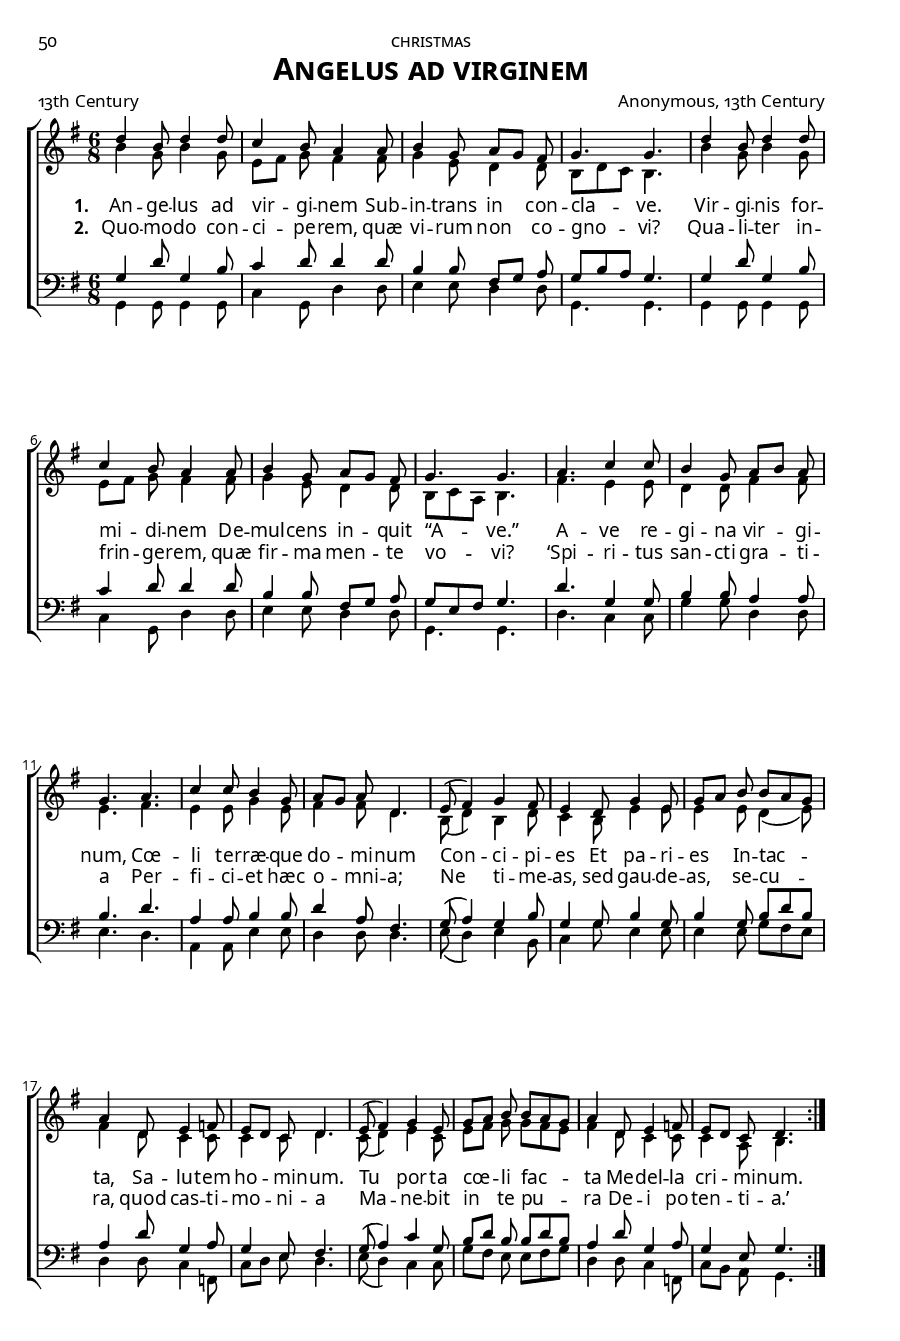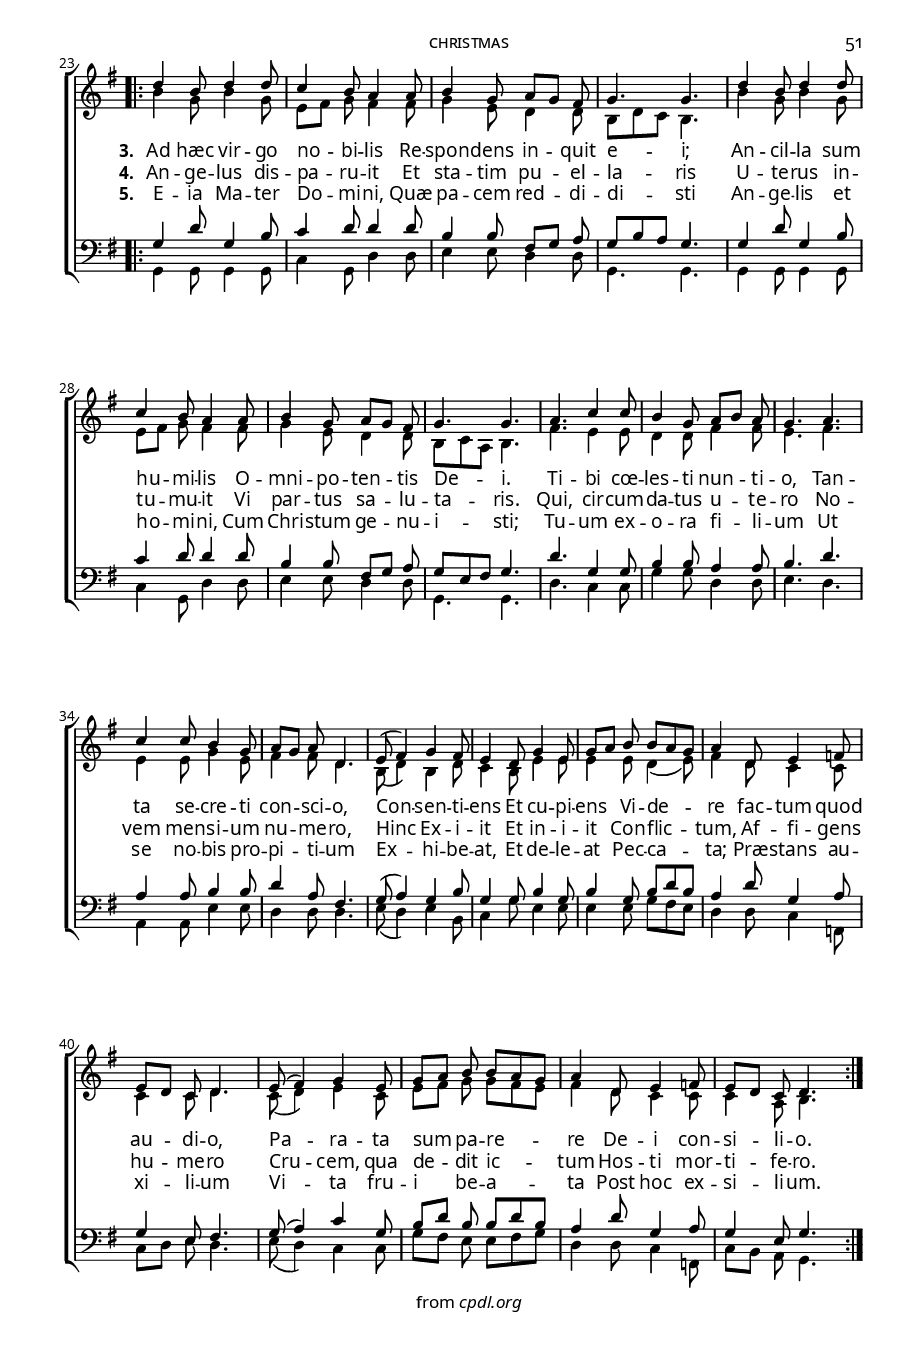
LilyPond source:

\version "2.14.2"
\include "util.ly"
\version "2.14.2"
#(set-global-staff-size 15) \paper{ #(define fonts (make-pango-font-tree "GoudyOlSt BT" "Garamond Premier Pro" "Garamond Premier Pro" (/ 15 20))) }
\header {
  title = \markup{\override #'(font-name . "Garamond Premier Pro Semibold"){ \abs-fontsize #15 \smallCapsOldStyle"Angelus ad virginem"}}
  poet = \markup\oldStyleNum"13th Century"
  composer = \markup\oldStyleNum"Anonymous, 13th Century"
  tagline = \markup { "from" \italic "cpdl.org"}
}
\paper {
  %print-all-headers = ##t
  paper-height = 9\in
  paper-width = 6\in
  indent = 0\in
  %system-system-spacing = #'((basic-distance . 10) (padding . 0))
  %system-system-spacing =
  %  #'((basic-distance . 0)
  %     (minimum-distance . 0)
  %     (padding . -0.35)
  %     (stretchability . 100))
  ragged-last-bottom = ##f
  ragged-bottom = ##f
  two-sided = ##t
  inner-margin = 0.5\in
  outer-margin = 0.25\in
  top-margin = 0.25\in
  bottom-margin = 0.25\in
  first-page-number = #050
  print-first-page-number = ##t
  headerLine = \markup{\override #'(font-name . "Garamond Premier Pro") \smallCapsOldStyle"christmas"}
  oddHeaderMarkup = \markup\fill-line{
     \override #'(font-name . "Garamond Premier Pro")\abs-fontsize #8.5
     \combine 
        \fill-line{"" \on-the-fly #print-page-number-check-first
        \oldStylePageNum""
        }
        \fill-line{\headerLine}
  }
  evenHeaderMarkup = \markup {
     \override #'(font-name . "Garamond Premier Pro")\abs-fontsize #8.5
     \combine
        \on-the-fly #print-page-number-check-first
        \oldStylePageNum""
        \fill-line{\headerLine}
  }
}
global = {
  \key g \major
  \time 6/8
  \autoBeamOff
  \override DynamicLineSpanner #'staff-padding = #0.0
  \override DynamicLineSpanner #'Y-extent = #'(-1 . 1)
}

sopMusic = \relative c'' {
  \repeat volta 2 {
    d4 b8 d4 d8 |
    c4 b8 a4 a8 |
    b4 g8 a[ g] fis |
    g4. g |
    d'4 b8 d4 d8 |
    
    c4 b8 a4 a8 |
    b4 g8 a[ g] fis |
    g4. g |
    a c4 c8 |
    b4 g8 a[ b] a |
    g4. a |
    
    %page2
    c4 c8 b4 g8 |
    a[ g] a d,4. |
    e8( fis4) g fis8 |
    e4 d8 g4 e8 |
    g[ a] b b[ a g] |
    a4 d,8 e4 f8 |
    
    e[ d] c d4. |
    e8( fis4) g e8 |
    g[ a] b b[ a g] |
    a4 d,8 e4 f8 |
    e[ d] c d4. \break
  }
}
sopWords = \lyricmode {
  
}

altoMusic = \relative c'' {
  b4 g8 b4 g8 |
  e8[ fis] g8 fis4 fis8 |
  g4 e8 d4 d8 |
  b[ d c] b4. |
  
  b'4 g8 b4 g8 |
  e8[ fis] g8 fis4 fis8 |
  g4 e8 d4 d8 |
  b[ c a] b4. |
  
  fis'4. e4 e8 |
  d4 d8 fis4 fis8 |
  e4. fis |
  e4 e8 g4 e8 |
  fis4 fis8 d4. |
  
  b8( d4) b4 d8 |
  c4 b8 e4 e8 |
  e4 e8 d4( e8) |
  fis4 d8 c4 c8 |
  c4 c8 d4. |
  
  c8( d4) e4 c8 |
  e8[ fis] g g[ fis e] |
  fis4 d8 c4 c8 |
  c4 a8 b4.
}
altoWords = \lyricmode {
  \dropLyricsIX
  \set stanza = #"1. "
  An -- ge -- lus ad vir -- gi -- nem
      Sub -- in -- trans in con -- cla -- ve.
  Vir -- gi -- nis for -- mi -- di -- nem
      De -- mul -- cens in -- quit “A -- ve.”
  A -- ve re -- gi -- na vir -- gi -- num,
  Cœ -- li ter -- ræ -- que do -- mi -- num
      Con -- ci -- pi -- es
      Et pa -- ri -- es
      In -- tac -- ta,
      Sa -- lu -- tem ho -- mi -- num.
      Tu por -- ta cœ -- li fac -- ta
      Me -- del -- la cri -- mi -- num.
      
  \set stanza = #"3. "
  Ad hæc vir -- go no -- bi -- lis
      Re -- spon -- dens in -- quit e -- i;
  An -- cil -- la sum hu -- mi -- lis
      O -- mni -- po -- ten -- tis De -- i.
  Ti -- bi cœ -- les -- ti nun -- ti -- o,
  Tan -- ta se -- cre -- ti con -- sci -- o,
      Con -- sen -- ti -- ens
      Et cu -- pi -- ens
      Vi -- de -- re
      fac -- tum quod au -- di -- o,
      Pa -- ra -- ta sum pa -- re -- re
      De -- i con -- si -- li -- o.
}
altoWordsII = \lyricmode {
  \dropLyricsIX
%\markup\italic
  \set stanza = #"2. "
  Quo -- mo -- do con -- ci -- pe -- rem,
      quæ vi -- rum non co -- gno -- vi?
  Qua -- li -- ter in -- frin -- ge -- rem,
      quæ fir -- ma men -- te vo -- vi?
  ‘Spi -- ri -- tus san -- cti gra -- ti -- a
  Per -- fi -- ci -- et hæc o -- mni -- a;
      Ne ti -- me -- as,
      sed gau -- de -- as,
      se -- cu -- ra,
      quod cas -- ti -- mo -- ni -- a
      Ma -- ne -- bit in te pu -- ra
      De -- i po -- ten -- ti -- a.’
      
  \set stanza = #"4. "
  An -- ge -- lus dis -- pa -- ru -- it
      Et sta -- tim pu -- el -- la -- ris
  U -- te -- rus in -- tu -- mu -- it
      Vi par -- tus sa -- lu -- ta -- ris.
  Qui, cir -- cum -- da -- tus u -- te -- ro
  No -- vem men -- si -- um nu -- me -- ro,
      Hinc Ex -- i -- it
      Et in -- i -- it
      Con -- flic -- tum,
      Af -- fi -- gens hu -- me -- ro
      Cru -- cem, qua de -- dit ic -- tum
      Hos -- ti mor -- ti -- fe -- ro.
}
altoWordsIII = \lyricmode {
  \dropLyricsIX
  \repeat unfold 74 \skip1
  \set stanza = #"5. "
  E -- ia Ma -- ter Do -- mi -- ni,
      Quæ pa -- cem red -- di -- di -- sti
  An -- ge -- lis et ho -- mi -- ni,
      Cum Chri -- stum ge -- nu -- i -- sti;
  Tu -- um ex -- o -- ra fi -- li -- um
  Ut se no -- bis pro -- pi -- ti -- um
      Ex -- hi -- be -- at,
      Et de -- le -- at
      Pec -- ca -- ta;
      Præ -- stans au -- xi -- li -- um
      Vi -- ta fru -- i be -- a -- ta
      Post hoc ex -- si -- li -- um.
}
altoWordsIV = \lyricmode {
}
altoWordsV = \lyricmode {
}
altoWordsVI = \lyricmode {
  \set stanza = #"6. "
  \set ignoreMelismata = ##t
}
tenorMusic = \relative c' {
  g4 d'8 g,4 b8 |
  c4 d8 d4 d8 |
  b4 b8 fis8[ g] a8 |
  g[ b a] g4. |
  
  g4 d'8 g,4 b8 |
  c4 d8 d4 d8 |
  b4 b8 fis8[ g] a8 |
  g[ e fis] g4. |
  
  d'4. g,4 g8 |
  b4 b8 a4 a8 |
  b4. d |
  a4 a8 b4 b8 |
  d4 a8 fis4. |
  
  g8( a4) g4 b8 |
  g4 g8 b4 g8 |
  b4 g8 b[ d b] |
  a4 d8 g,4 a8 |
  g4 e8 fis4. |
  
  g8( a4) c4 g8 |
  b[ d] b b[ d b] |
  a4 d8 g,4 a8 |
  g4 e8 g4.
}
tenorWords = \lyricmode {

}

bassMusic = \relative c {
  g4 g8 g4 g8 |
  c4 g8 d'4 d8 |
  e4 e8 d4 d8 |
  g,4. g |
  
  g4 g8 g4 g8 |
  c4 g8 d'4 d8 |
  e4 e8 d4 d8 |
  g,4. g |
  
  d'4. c4 c8 |
  g'4 g8 d4 d8 |
  e4. d |
  a4 a8 e'4 e8 |
  d4 d8 d4. |
  
  e8( d4) e4 b8 |
  c4 g'8 e4 e8 |
  e4 e8 g[ fis e] |
  d4 d8 c4 f,8 |
  c'[ d] e d4. |
  
  e8( d4) c4 c8 |
  g'[ fis] e e[ fis g] |
  d4 d8 c4 f,8 |
  c'[ b] a g4.
}
bassWords = \lyricmode {

}

pianoRH = \relative c' {
  
}
pianoLH = \relative c' {
  
}

\score {
  <<
   \new ChoirStaff <<
    \new Staff = women <<
      \new Voice = "sopranos" { \voiceOne << \global \repeat unfold 2 \sopMusic >> }
      \new Voice = "altos" { \voiceTwo << \global \repeat unfold 2 \altoMusic >> }
    >>
    \new Lyrics \with { alignAboveContext = #"women" \override VerticalAxisGroup #'nonstaff-relatedstaff-spacing = #'((basic-distance . 1))} \lyricsto "sopranos" \sopWords
    \new Lyrics = "altosVI"  \with { alignBelowContext = #"women" } \lyricsto "altos" \altoWordsVI
    \new Lyrics = "altosV"  \with { alignBelowContext = #"women" } \lyricsto "altos" \altoWordsV
    \new Lyrics = "altosIV"  \with { alignBelowContext = #"women" } \lyricsto "altos" \altoWordsIV
    \new Lyrics = "altosIII"  \with { alignBelowContext = #"women" } \lyricsto "altos" \altoWordsIII
    \new Lyrics = "altosII"  \with { alignBelowContext = #"women" } \lyricsto "altos" \altoWordsII
    \new Lyrics = "altos"  \with { alignBelowContext = #"women" \override VerticalAxisGroup #'nonstaff-relatedstaff-spacing = #'((padding . -0.4))} \lyricsto "altos" \altoWords
   \new Staff = men <<
      \clef bass
      \new Voice = "tenors" { \voiceOne << \global \repeat unfold 2 \tenorMusic >> }
      \new Voice = "basses" { \voiceTwo << \global \repeat unfold 2 \bassMusic >> }
    >>
    \new Lyrics \with { alignAboveContext = #"men" \override VerticalAxisGroup #'nonstaff-relatedstaff-spacing = #'((basic-distance . 1)) } \lyricsto "tenors" \tenorWords
    \new Lyrics \with { alignBelowContext = #"men" \override VerticalAxisGroup #'nonstaff-relatedstaff-spacing = #'((basic-distance . 1)) } \lyricsto "basses" \bassWords
  >>
%    \new PianoStaff << \new Staff { \new Voice { \pianoRH } } \new Staff { \clef "bass" \pianoLH } >>
  >>
  \layout {
    \context {
      \Score
      %\override SpacingSpanner #'base-shortest-duration = #(ly:make-moment 1 8)
      %\override SpacingSpanner #'common-shortest-duration = #(ly:make-moment 1 4)
    }
    \context {
      % Remove all empty staves
      % \Staff \RemoveEmptyStaves \override VerticalAxisGroup #'remove-first = ##t
    }
  }
}
